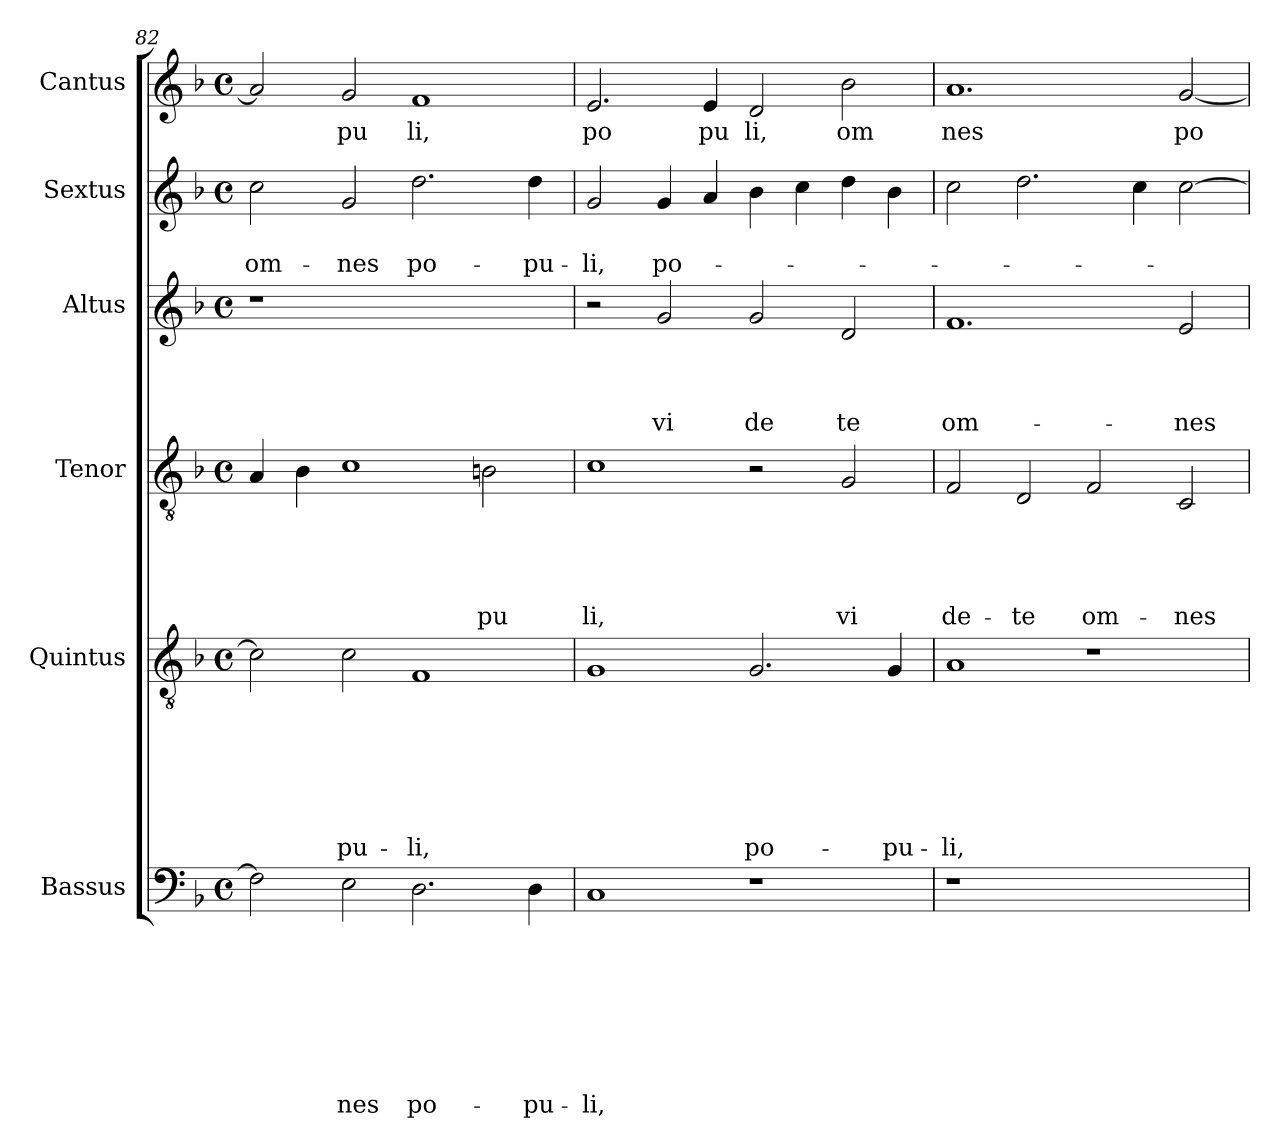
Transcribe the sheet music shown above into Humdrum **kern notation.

**kern	**text	**text	**text	**text	**text	**text	**text	**text	**kern	**text	**text	**text	**text	**text	**text	**text	**kern	**text	**text	**text	**text	**text	**kern	**text	**text	**text	**text	**kern	**text	**text	**kern	**text
*part6	*part6	*part6	*part6	*part6	*part6	*part6	*part6	*part6	*part5	*part5	*part5	*part5	*part5	*part5	*part5	*part5	*part4	*part4	*part4	*part4	*part4	*part4	*part3	*part3	*part3	*part3	*part3	*part2	*part2	*part2	*part1	*part1
*staff6	*staff6	*staff6	*staff6	*staff6	*staff6	*staff6	*staff6	*staff6	*staff5	*staff5	*staff5	*staff5	*staff5	*staff5	*staff5	*staff5	*staff4	*staff4	*staff4	*staff4	*staff4	*staff4	*staff3	*staff3	*staff3	*staff3	*staff3	*staff2	*staff2	*staff2	*staff1	*staff1
*I"Bassus	*	*	*	*	*	*	*	*	*I"Quintus	*	*	*	*	*	*	*	*I"Tenor	*	*	*	*	*	*I"Altus	*	*	*	*	*I"Sextus	*	*	*I"Cantus	*
*clefF4	*	*	*	*	*	*	*	*	*clefGv2	*	*	*	*	*	*	*	*clefGv2	*	*	*	*	*	*clefG2	*	*	*	*	*clefG2	*	*	*clefG2	*
*k[b-]	*	*	*	*	*	*	*	*	*k[b-]	*	*	*	*	*	*	*	*k[b-]	*	*	*	*	*	*k[b-]	*	*	*	*	*k[b-]	*	*	*k[b-]	*
*F:	*	*	*	*	*	*	*	*	*F:	*	*	*	*	*	*	*	*F:	*	*	*	*	*	*F:	*	*	*	*	*F:	*	*	*F:	*
*M4/4	*	*	*	*	*	*	*	*	*M4/4	*	*	*	*	*	*	*	*M4/4	*	*	*	*	*	*M4/4	*	*	*	*	*M4/4	*	*	*M4/4	*
*met(c)	*	*	*	*	*	*	*	*	*met(c)	*	*	*	*	*	*	*	*met(c)	*	*	*	*	*	*met(c)	*	*	*	*	*met(c)	*	*	*met(c)	*
=82	=82	=82	=82	=82	=82	=82	=82	=82	=82	=82	=82	=82	=82	=82	=82	=82	=82	=82	=82	=82	=82	=82	=82	=82	=82	=82	=82	=82	=82	=82	=82	=82
!	!	!	!	!	!	!	!	!	!	!	!	!	!	!	!	!	!	!	!	!	!	!	!	!	!	!	!	!	!	!LO:LY:b	!	!
2F\]	.	.	.	.	.	.	.	.	2c\]	.	.	.	.	.	.	.	4A/	.	.	.	.	.	1r	.	.	.	.	2cc\	.	om-	2a/]	.
.	.	.	.	.	.	.	.	.	.	.	.	.	.	.	.	.	4B-\	.	.	.	.	.	.	.	.	.	.	.	.	.	.	.
!	!	!	!	!	!	!	!	!LO:LY:b	!	!	!	!	!	!	!	!LO:LY:b	!	!	!	!	!	!	!	!	!	!	!	!	!	!LO:LY:b	!	!LO:LY:b
2E\	.	.	.	.	.	.	.	-nes	2c\	.	.	.	.	.	.	-pu-	1c	.	.	.	.	.	.	.	.	.	.	2g/	.	-nes	2g/	pu
!	!	!	!	!	!	!	!	!LO:LY:b	!	!	!	!	!	!	!	!LO:LY:b	!	!	!	!	!	!	!	!	!	!	!	!	!	!LO:LY:b	!	!LO:LY:b
2.D\	.	.	.	.	.	.	.	po-	1F	.	.	.	.	.	.	-li,	.	.	.	.	.	.	1ryy	.	.	.	.	2.dd\	.	po-	1f	li,
!	!	!	!	!	!	!	!	!	!	!	!	!	!	!	!	!	!	!	!	!	!	!LO:LY:b	!	!	!	!	!	!	!	!	!	!
.	.	.	.	.	.	.	.	.	.	.	.	.	.	.	.	.	2Bn\	.	.	.	.	pu	.	.	.	.	.	.	.	.	.	.
!	!	!	!	!	!	!	!	!LO:LY:b	!	!	!	!	!	!	!	!	!	!	!	!	!	!	!	!	!	!	!	!	!	!LO:LY:b	!	!
4D\	.	.	.	.	.	.	.	-pu-	.	.	.	.	.	.	.	.	.	.	.	.	.	.	.	.	.	.	.	4dd\	.	-pu-	.	.
=83	=83	=83	=83	=83	=83	=83	=83	=83	=83	=83	=83	=83	=83	=83	=83	=83	=83	=83	=83	=83	=83	=83	=83	=83	=83	=83	=83	=83	=83	=83	=83	=83
!	!	!	!	!	!	!	!	!LO:LY:b	!	!	!	!	!	!	!	!	!	!	!	!	!	!LO:LY:b	!	!	!	!	!	!	!	!LO:LY:b	!	!LO:LY:b
1C	.	.	.	.	.	.	.	-li,	1G	.	.	.	.	.	.	.	1c	.	.	.	.	li,	2r	.	.	.	.	2g/	.	-li,	2.e/	po
!	!	!	!	!	!	!	!	!	!	!	!	!	!	!	!	!	!	!	!	!	!	!	!	!	!	!	!LO:LY:b	!	!	!LO:LY:b	!	!
.	.	.	.	.	.	.	.	.	.	.	.	.	.	.	.	.	.	.	.	.	.	.	2g/	.	.	.	vi	4g/	.	po-	.	.
!	!	!	!	!	!	!	!	!	!	!	!	!	!	!	!	!	!	!	!	!	!	!	!	!	!	!	!	!	!	!	!	!LO:LY:b
.	.	.	.	.	.	.	.	.	.	.	.	.	.	.	.	.	.	.	.	.	.	.	.	.	.	.	.	4a/	.	.	4e/	pu
!	!	!	!	!	!	!	!	!	!	!	!	!	!	!	!	!LO:LY:b	!	!	!	!	!	!	!	!	!	!	!LO:LY:b	!	!	!	!	!LO:LY:b
1r	.	.	.	.	.	.	.	.	2.G/	.	.	.	.	.	.	po-	2r	.	.	.	.	.	2g/	.	.	.	de	4b-\	.	.	2d/	li,
.	.	.	.	.	.	.	.	.	.	.	.	.	.	.	.	.	.	.	.	.	.	.	.	.	.	.	.	4cc\	.	.	.	.
!	!	!	!	!	!	!	!	!	!	!	!	!	!	!	!	!	!	!	!	!	!	!LO:LY:b	!	!	!	!	!LO:LY:b	!	!	!	!	!LO:LY:b
.	.	.	.	.	.	.	.	.	.	.	.	.	.	.	.	.	2G/	.	.	.	.	vi	2d/	.	.	.	te	4dd\	.	.	2b-\	om
!	!	!	!	!	!	!	!	!	!	!	!	!	!	!	!	!LO:LY:b	!	!	!	!	!	!	!	!	!	!	!	!	!	!	!	!
.	.	.	.	.	.	.	.	.	4G/	.	.	.	.	.	.	-pu-	.	.	.	.	.	.	.	.	.	.	.	4b-\	.	.	.	.
!!LO:LB:g=z
=84	=84	=84	=84	=84	=84	=84	=84	=84	=84	=84	=84	=84	=84	=84	=84	=84	=84	=84	=84	=84	=84	=84	=84	=84	=84	=84	=84	=84	=84	=84	=84	=84
!	!	!	!	!	!	!	!	!	!	!	!	!	!	!	!	!LO:LY:b	!	!	!	!	!	!LO:LY:b	!	!	!	!	!LO:LY:b	!	!	!	!	!LO:LY:b
1r	.	.	.	.	.	.	.	.	1A	.	.	.	.	.	.	-li,	2F/	.	.	.	.	de-	1.f	.	.	.	om-	2cc\	.	.	1.a	nes
!	!	!	!	!	!	!	!	!	!	!	!	!	!	!	!	!	!	!	!	!	!	!LO:LY:b	!	!	!	!	!	!	!	!	!	!
.	.	.	.	.	.	.	.	.	.	.	.	.	.	.	.	.	2D/	.	.	.	.	-te	.	.	.	.	.	2.dd\	.	.	.	.
!	!	!	!	!	!	!	!	!	!	!	!	!	!	!	!	!	!	!	!	!	!	!LO:LY:b	!	!	!	!	!	!	!	!	!	!
1ryy	.	.	.	.	.	.	.	.	1r	.	.	.	.	.	.	.	2F/	.	.	.	.	om-	.	.	.	.	.	.	.	.	.	.
.	.	.	.	.	.	.	.	.	.	.	.	.	.	.	.	.	.	.	.	.	.	.	.	.	.	.	.	4cc\	.	.	.	.
!	!	!	!	!	!	!	!	!	!	!	!	!	!	!	!	!	!	!	!	!	!	!LO:LY:b	!	!	!	!	!LO:LY:b	!	!	!	!	!LO:LY:b
.	.	.	.	.	.	.	.	.	.	.	.	.	.	.	.	.	2C/	.	.	.	.	-nes	2e/	.	.	.	-nes	[>2cc\	.	.	[<2g/	po
=	=	=	=	=	=	=	=	=	=	=	=	=	=	=	=	=	=	=	=	=	=	=	=	=	=	=	=	=	=	=	=	=
*-	*-	*-	*-	*-	*-	*-	*-	*-	*-	*-	*-	*-	*-	*-	*-	*-	*-	*-	*-	*-	*-	*-	*-	*-	*-	*-	*-	*-	*-	*-	*-	*-
